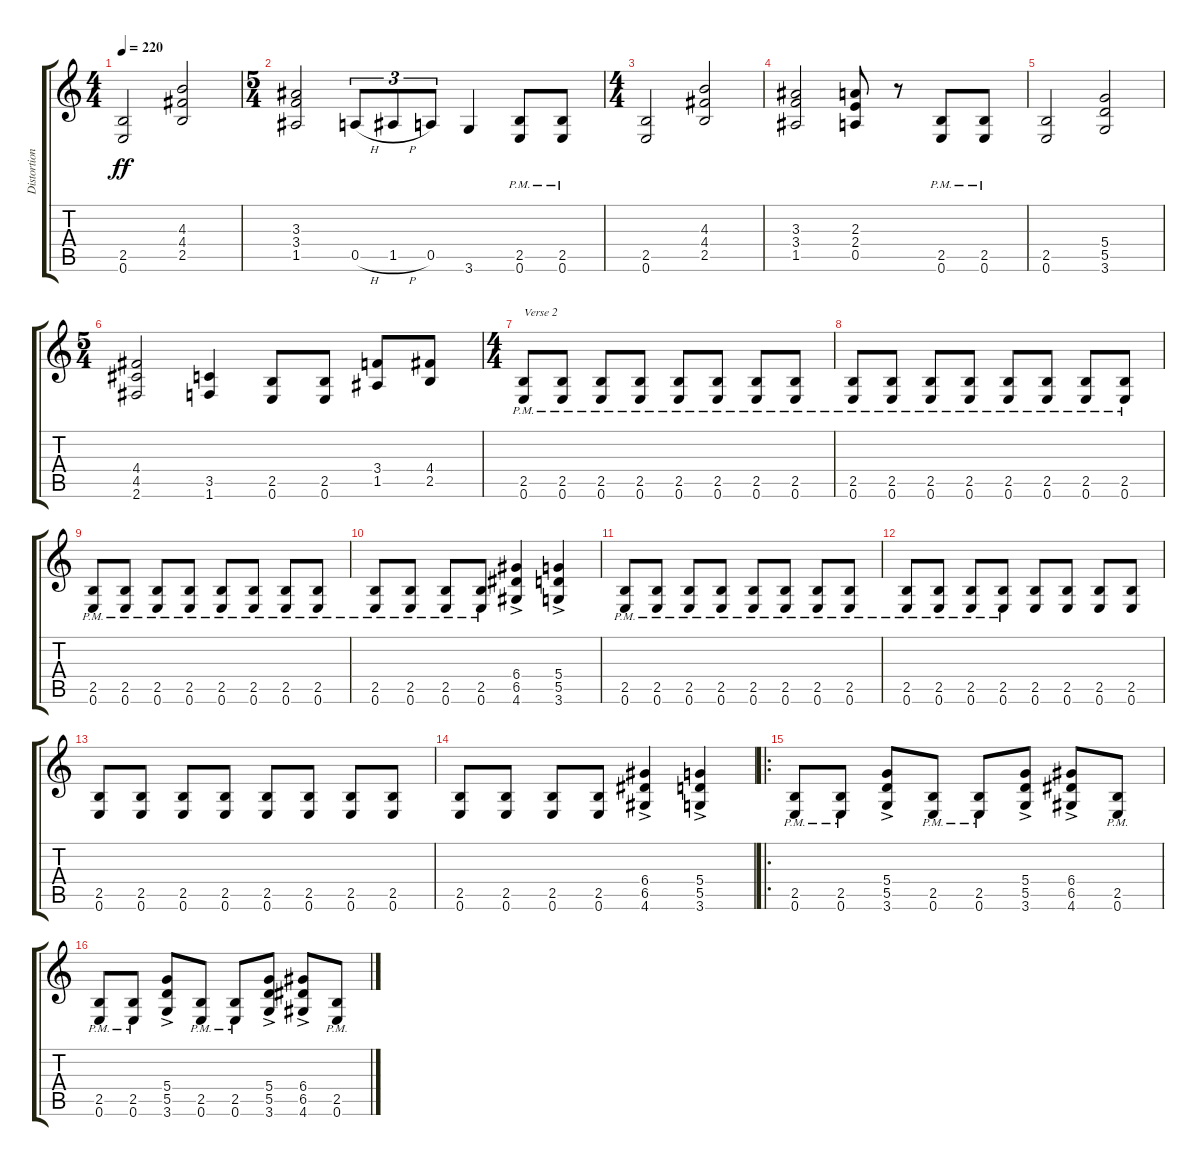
\track ("Distortion Guitar 2" "Distortion") {instrument distortionguitar}
\staff {score tabs}
\tuning (E4 B3 G3 D3 A2 E2) {hide}
\ts (4 4)
\tempo 220
\clef g2
\ks c
(2.5 0.6).2{dy ff} (4.3 4.4 2.5).2 |
\ts (5 4)
(3.3 3.4 1.5).2 0.5{h}.8{tu (3 2)} 1.5{h}.8{tu (3 2)} 0.5.8{tu (3 2)} 3.6.4 (2.5{pm} 0.6{pm}).8 (2.5{pm} 0.6{pm}).8 |
\ts (4 4)
(2.5 0.6).2 (4.3 4.4 2.5).2 |
(3.3 3.4 1.5).2 (2.3 2.4 0.5).8 r.8 (2.5{pm} 0.6{pm}).8 (2.5{pm} 0.6{pm}).8 |
(2.5 0.6).2 (5.4 5.5 3.6).2 |
\ts (5 4)
(4.4 4.5 2.6).2 (3.5 1.6).4 (2.5 0.6).8 (2.5 0.6).8 (3.4 1.5).8 (4.4 2.5).8 |
\ts (4 4)
(2.5{pm} 0.6{pm}).8{txt "Verse 2"} (2.5{pm} 0.6{pm}).8 (2.5{pm} 0.6{pm}).8 (2.5{pm} 0.6{pm}).8 (2.5{pm} 0.6{pm}).8 (2.5{pm} 0.6{pm}).8 (2.5{pm} 0.6{pm}).8 (2.5{pm} 0.6{pm}).8 |
(2.5{pm} 0.6{pm}).8 (2.5{pm} 0.6{pm}).8 (2.5{pm} 0.6{pm}).8 (2.5{pm} 0.6{pm}).8 (2.5{pm} 0.6{pm}).8 (2.5{pm} 0.6{pm}).8 (2.5{pm} 0.6{pm}).8 (2.5{pm} 0.6{pm}).8 |
(2.5{pm} 0.6{pm}).8 (2.5{pm} 0.6{pm}).8 (2.5{pm} 0.6{pm}).8 (2.5{pm} 0.6{pm}).8 (2.5{pm} 0.6{pm}).8 (2.5{pm} 0.6{pm}).8 (2.5{pm} 0.6{pm}).8 (2.5{pm} 0.6{pm}).8 |
(2.5{pm} 0.6{pm}).8 (2.5{pm} 0.6{pm}).8 (2.5{pm} 0.6{pm}).8 (2.5{pm} 0.6{pm}).8 (6.4{ac} 6.5{ac} 4.6{ac}).4 (5.4{ac} 5.5{ac} 3.6{ac}).4 |
(2.5{pm} 0.6{pm}).8 (2.5{pm} 0.6{pm}).8 (2.5{pm} 0.6{pm}).8 (2.5{pm} 0.6{pm}).8 (2.5{pm} 0.6{pm}).8 (2.5{pm} 0.6{pm}).8 (2.5{pm} 0.6{pm}).8 (2.5{pm} 0.6{pm}).8 |
(2.5{pm} 0.6{pm}).8 (2.5{pm} 0.6{pm}).8 (2.5{pm} 0.6{pm}).8 (2.5{pm} 0.6{pm}).8 (2.5 0.6).8 (2.5 0.6).8 (2.5 0.6).8 (2.5 0.6).8 |
(2.5 0.6).8 (2.5 0.6).8 (2.5 0.6).8 (2.5 0.6).8 (2.5 0.6).8 (2.5 0.6).8 (2.5 0.6).8 (2.5 0.6).8 |
(2.5 0.6).8 (2.5 0.6).8 (2.5 0.6).8 (2.5 0.6).8 (6.4{ac} 6.5{ac} 4.6{ac}).4 (5.4{ac} 5.5{ac} 3.6{ac}).4 |
\ro
(2.5{pm} 0.6{pm}).8 (2.5{pm} 0.6{pm}).8 (5.4{ac} 5.5{ac} 3.6{ac}).8 (2.5{pm} 0.6{pm}).8 (2.5{pm} 0.6{pm}).8 (5.4{ac} 5.5{ac} 3.6{ac}).8 (6.4{ac} 6.5{ac} 4.6{ac}).8 (2.5{pm} 0.6{pm}).8 |
(2.5{pm} 0.6{pm}).8 (2.5{pm} 0.6{pm}).8 (5.4{ac} 5.5{ac} 3.6{ac}).8 (2.5{pm} 0.6{pm}).8 (2.5{pm} 0.6{pm}).8 (5.4{ac} 5.5{ac} 3.6{ac}).8 (6.4{ac} 6.5{ac} 4.6{ac}).8 (2.5{pm} 0.6{pm}).8
